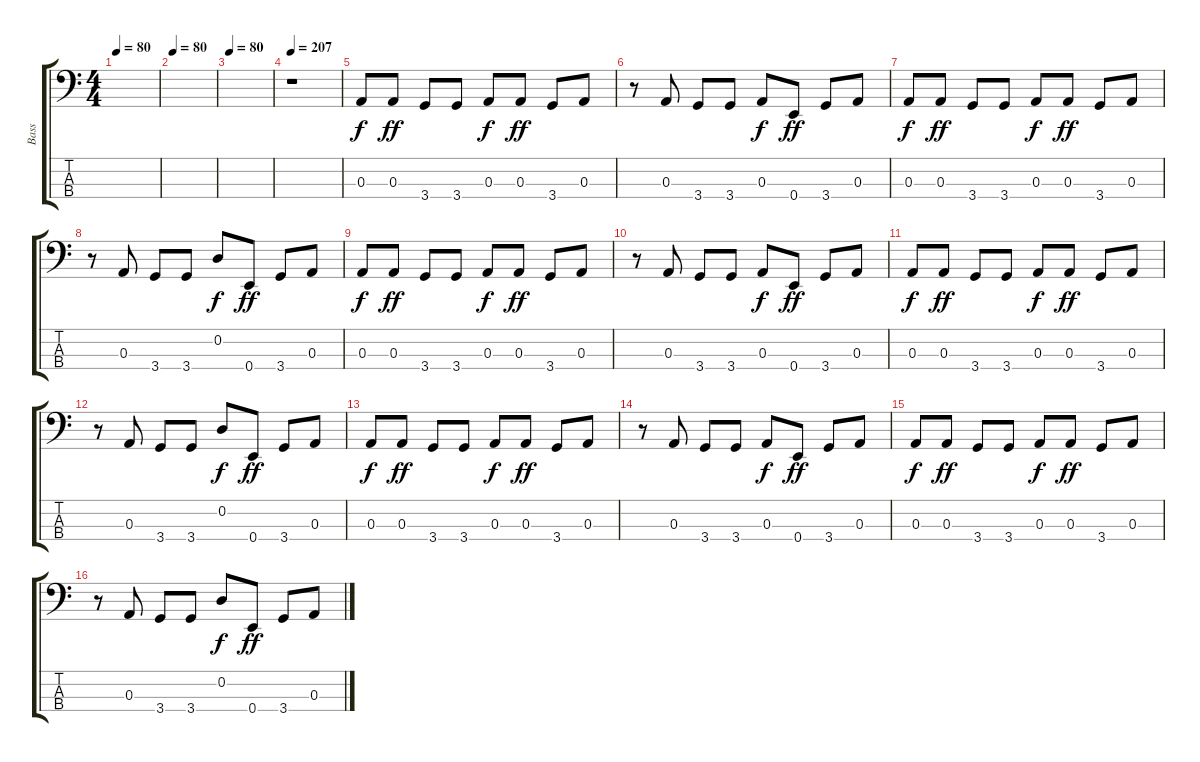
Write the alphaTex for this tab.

\track ("Bass" "Bass") {instrument electricbassfinger}
\staff {score tabs}
\tuning (G2 D2 A1 E1) {hide}
\ts (4 4)
\tempo 80
\clef f4
\ks c
|
\tempo 80
|
\tempo 80
|
\tempo 207
r.1 |
0.3.8 0.3.8{dy ff} 3.4.8 3.4.8 0.3.8{dy f} 0.3.8{dy ff} 3.4.8 0.3.8 |
r.8 0.3.8 3.4.8 3.4.8 0.3.8{dy f} 0.4.8{dy ff} 3.4.8 0.3.8 |
0.3.8{dy f} 0.3.8{dy ff} 3.4.8 3.4.8 0.3.8{dy f} 0.3.8{dy ff} 3.4.8 0.3.8 |
r.8 0.3.8 3.4.8 3.4.8 0.2.8{dy f} 0.4.8{dy ff} 3.4.8 0.3.8 |
0.3.8{dy f} 0.3.8{dy ff} 3.4.8 3.4.8 0.3.8{dy f} 0.3.8{dy ff} 3.4.8 0.3.8 |
r.8 0.3.8 3.4.8 3.4.8 0.3.8{dy f} 0.4.8{dy ff} 3.4.8 0.3.8 |
0.3.8{dy f} 0.3.8{dy ff} 3.4.8 3.4.8 0.3.8{dy f} 0.3.8{dy ff} 3.4.8 0.3.8 |
r.8 0.3.8 3.4.8 3.4.8 0.2.8{dy f} 0.4.8{dy ff} 3.4.8 0.3.8 |
0.3.8{dy f} 0.3.8{dy ff} 3.4.8 3.4.8 0.3.8{dy f} 0.3.8{dy ff} 3.4.8 0.3.8 |
r.8 0.3.8 3.4.8 3.4.8 0.3.8{dy f} 0.4.8{dy ff} 3.4.8 0.3.8 |
0.3.8{dy f} 0.3.8{dy ff} 3.4.8 3.4.8 0.3.8{dy f} 0.3.8{dy ff} 3.4.8 0.3.8 |
r.8 0.3.8 3.4.8 3.4.8 0.2.8{dy f} 0.4.8{dy ff} 3.4.8 0.3.8
